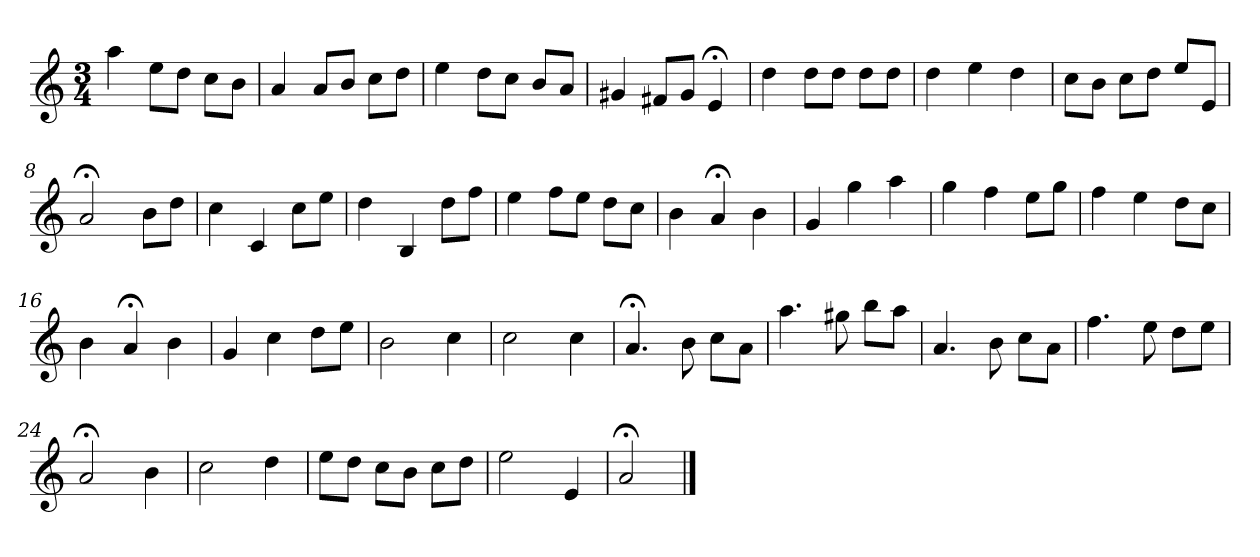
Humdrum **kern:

**kern
*part1
*staff1
*k[]
*a:
*M3/4
*MM120
=1
4aa
8eeL
8ddJ
8ccL
8bJ
=2
4a
8aL
8bJ
8ccL
8ddJ
=3
4ee
8ddL
8ccJ
8bL
8aJ
=4
4g#X
8f#XL
8g#J
4e;<
=5
4dd
8ddL
8ddJ
8ddL
8ddJ
=6
4dd
4ee
4dd
=7
8ccL
8bJ
8ccL
8ddJ
8eeL
8eJ
=8
2a;<
8bL
8ddJ
=9
4cc
4c
8ccL
8eeJ
=10
4dd
4B
8ddL
8ffJ
=11
4ee
8ffL
8eeJ
8ddL
8ccJ
=12
4b
4a;<
4b
=13
4g
4gg
4aa
=14
4gg
4ff
8eeL
8ggJ
=15
4ff
4ee
8ddL
8ccJ
=16
4b
4a;<
4b
=17
4g
4cc
8ddL
8eeJ
=18
2b
4cc
=19
2cc
4cc
=20
4.a;<
8b
8ccL
8aJ
=21
4.aa
8gg#X
8bbL
8aaJ
=22
4.a
8b
8ccL
8aJ
=23
4.ff
8ee
8ddL
8eeJ
=24
2a;<
4b
=25
2cc
4dd
=26
8eeL
8ddJ
8ccL
8bJ
8ccL
8ddJ
=27
2ee
4e
=28
2a;<
==
*-
